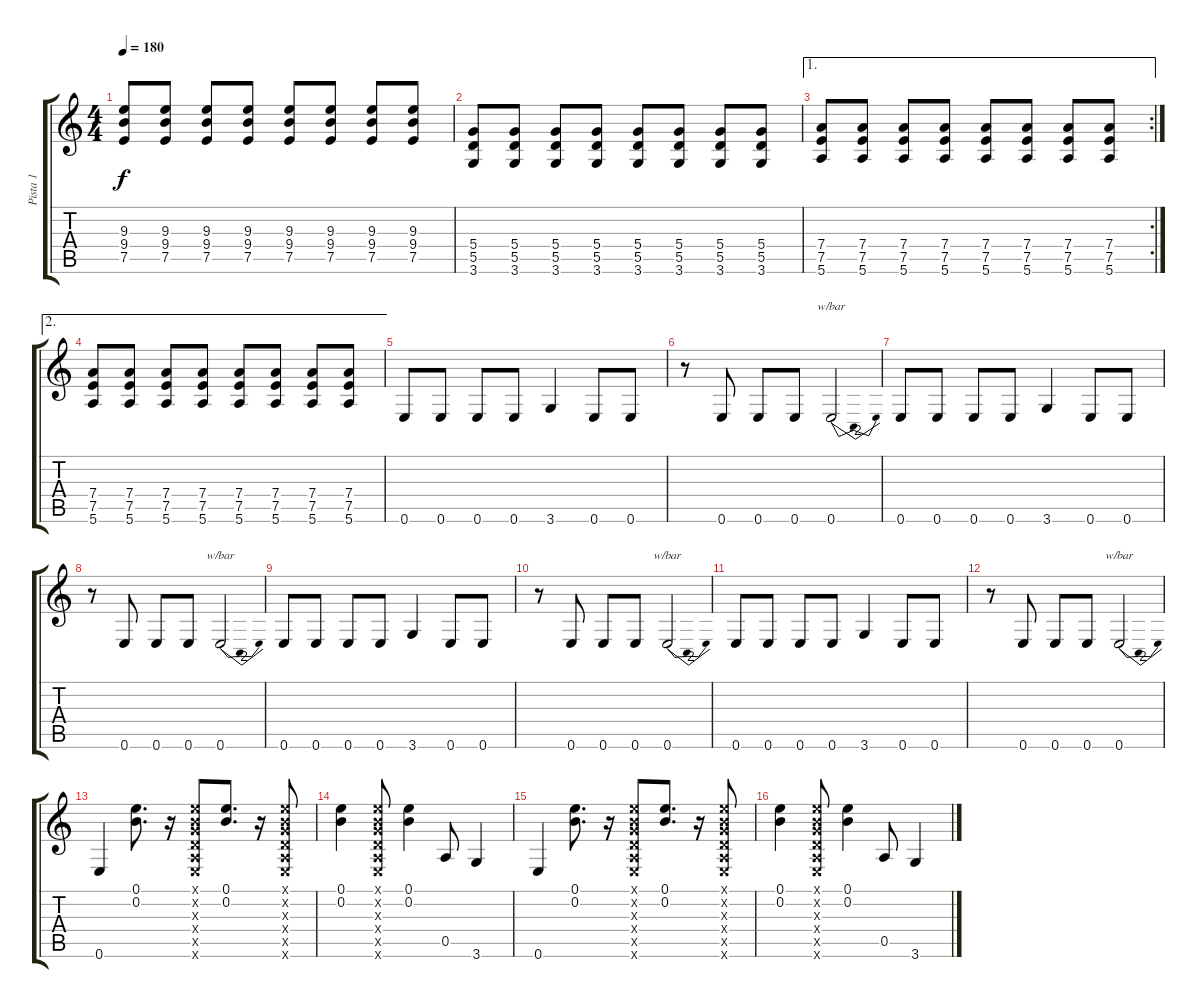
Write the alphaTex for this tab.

\track ("Pista 1" "Pista 1") {instrument distortionguitar}
\staff {score tabs}
\tuning (E4 B3 G3 D3 A2 E2) {hide}
\ts (4 4)
\tempo 180
\clef g2
\ks c
(9.3 9.4 7.5).8{dy f} (9.3 9.4 7.5).8 (9.3 9.4 7.5).8 (9.3 9.4 7.5).8 (9.3 9.4 7.5).8 (9.3 9.4 7.5).8 (9.3 9.4 7.5).8 (9.3 9.4 7.5).8 |
(5.4 5.5 3.6).8 (5.4 5.5 3.6).8 (5.4 5.5 3.6).8 (5.4 5.5 3.6).8 (5.4 5.5 3.6).8 (5.4 5.5 3.6).8 (5.4 5.5 3.6).8 (5.4 5.5 3.6).8 |
\ae 1
\rc 2
(7.4 7.5 5.6).8 (7.4 7.5 5.6).8 (7.4 7.5 5.6).8 (7.4 7.5 5.6).8 (7.4 7.5 5.6).8 (7.4 7.5 5.6).8 (7.4 7.5 5.6).8 (7.4 7.5 5.6).8 |
\ae 2
(7.4 7.5 5.6).8 (7.4 7.5 5.6).8 (7.4 7.5 5.6).8 (7.4 7.5 5.6).8 (7.4 7.5 5.6).8 (7.4 7.5 5.6).8 (7.4 7.5 5.6).8 (7.4 7.5 5.6).8 |
0.6.8 0.6.8 0.6.8 0.6.8 3.6.4 0.6.8 0.6.8 |
r.8 0.6.8 0.6.8 0.6.8 0.6.2{tbe (dip default 0 0 30 -8 60 0)} |
0.6.8 0.6.8 0.6.8 0.6.8 3.6.4 0.6.8 0.6.8 |
r.8 0.6.8 0.6.8 0.6.8 0.6.2{tbe (dip default 0 0 30 -8 60 0)} |
0.6.8 0.6.8 0.6.8 0.6.8 3.6.4 0.6.8 0.6.8 |
r.8 0.6.8 0.6.8 0.6.8 0.6.2{tbe (dip default 0 0 30 -8 60 0)} |
0.6.8 0.6.8 0.6.8 0.6.8 3.6.4 0.6.8 0.6.8 |
r.8 0.6.8 0.6.8 0.6.8 0.6.2{tbe (dip default 0 0 30 -8 60 0)} |
0.6.4 (0.1 0.2).8{d} r.16 (0.1{x} 0.2{x} 0.3{x} 0.4{x} 0.5{x} 0.6{x}).8 (0.1 0.2).8{d} r.16 (0.1{x} 0.2{x} 0.3{x} 0.4{x} 0.5{x} 0.6{x}).8 |
(0.1 0.2).4 (0.1{x} 0.2{x} 0.3{x} 0.4{x} 0.5{x} 0.6{x}).8 (0.1 0.2).4 0.5.8 3.6.4 |
0.6.4 (0.1 0.2).8{d} r.16 (0.1{x} 0.2{x} 0.3{x} 0.4{x} 0.5{x} 0.6{x}).8 (0.1 0.2).8{d} r.16 (0.1{x} 0.2{x} 0.3{x} 0.4{x} 0.5{x} 0.6{x}).8 |
(0.1 0.2).4 (0.1{x} 0.2{x} 0.3{x} 0.4{x} 0.5{x} 0.6{x}).8 (0.1 0.2).4 0.5.8 3.6.4
